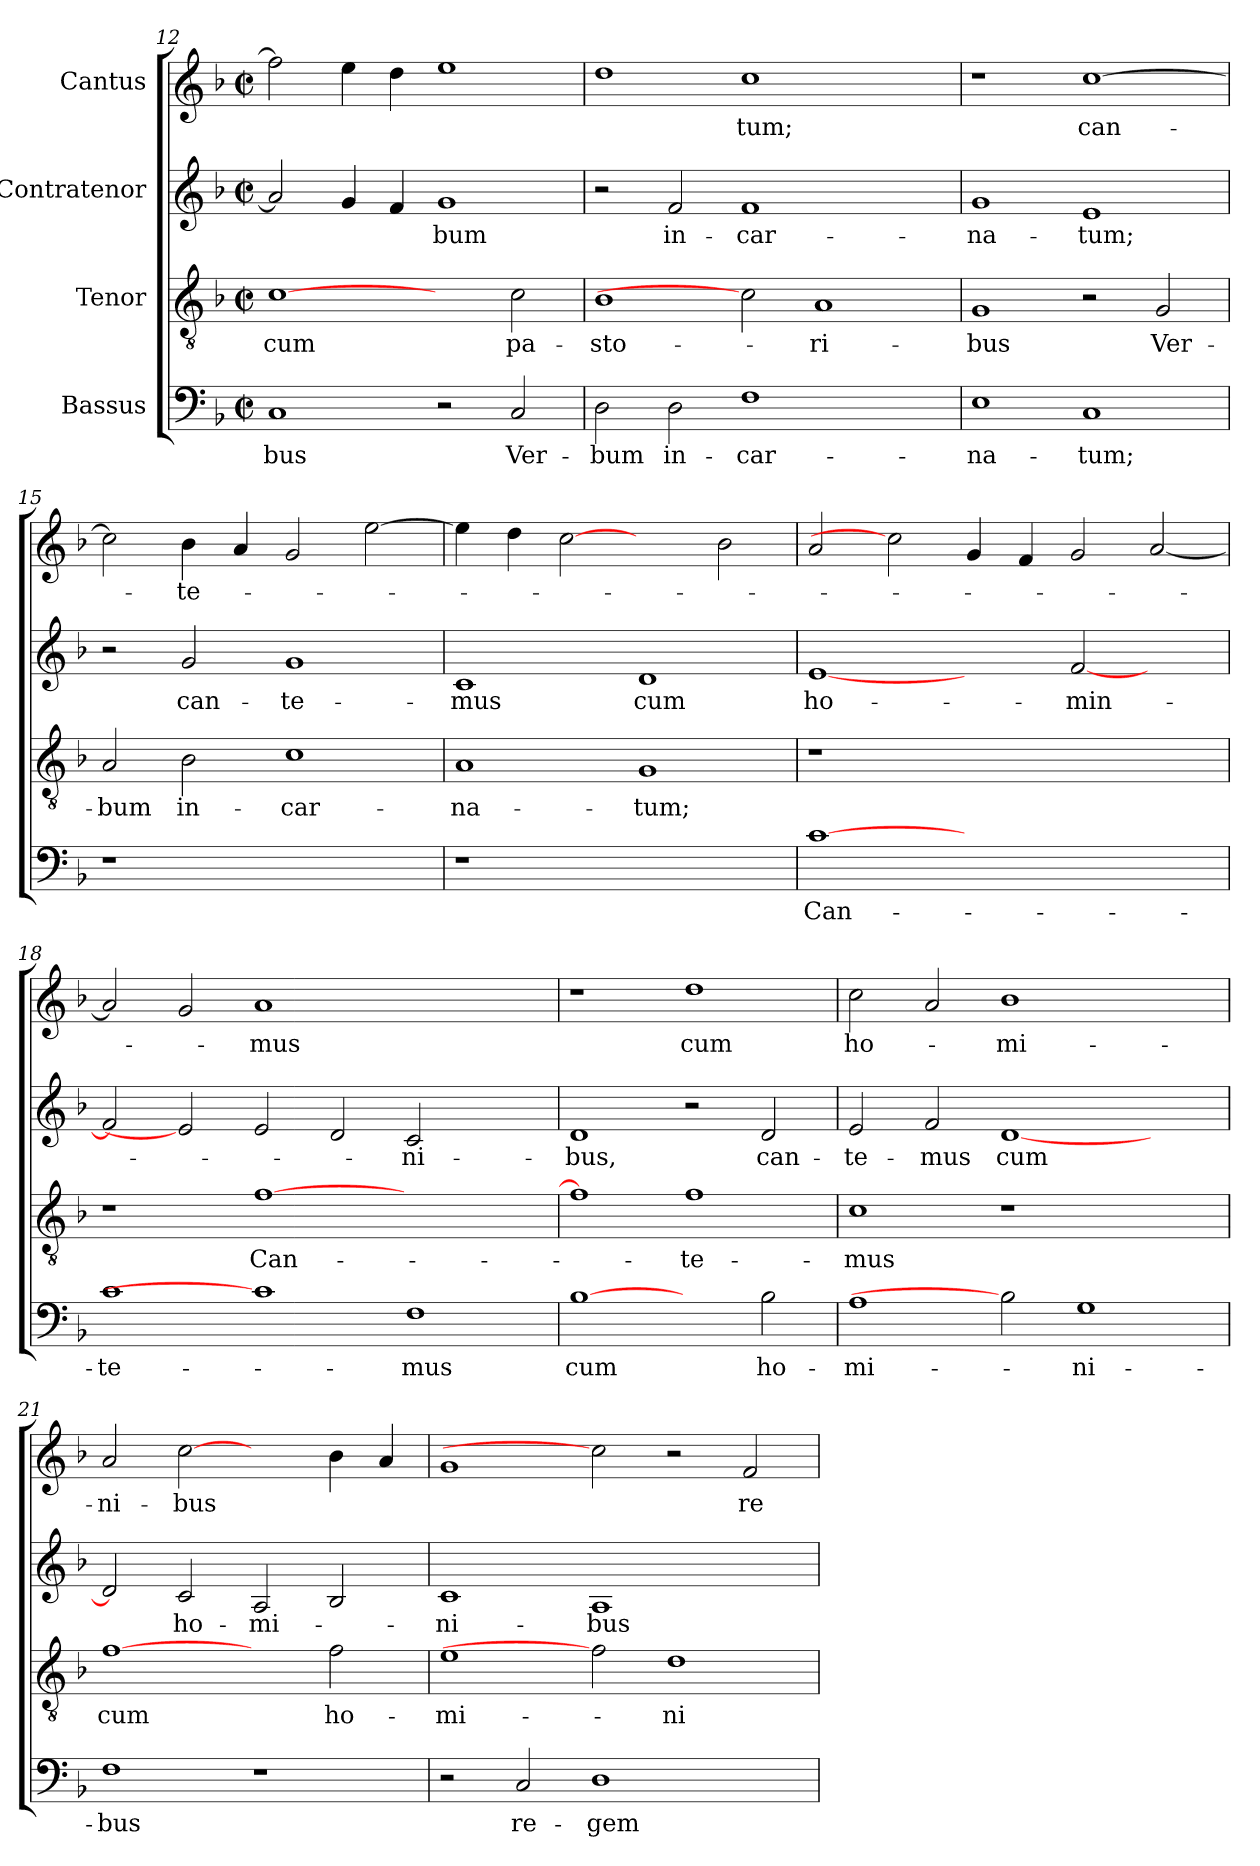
**kern	**text	**kern	**text	**kern	**text	**kern	**text
*part4	*part4	*part3	*part3	*part2	*part2	*part1	*part1
*staff4	*staff4	*staff3	*staff3	*staff2	*staff2	*staff1	*staff1
*I"Bassus	*	*I"Tenor	*	*I"Contratenor	*	*I"Cantus	*
*clefF4	*	*clefGv2	*	*clefG2	*	*clefG2	*
*k[b-]	*	*k[b-]	*	*k[b-]	*	*k[b-]	*
*F:	*	*F:	*	*F:	*	*F:	*
*M2/2	*	*M2/2	*	*M2/2	*	*M2/2	*
*met(c|)	*	*met(c|)	*	*met(c|)	*	*met(c|)	*
=12	=12	=12	=12	=12	=12	=12	=12
1C	-bus	[1c	cum	2a/]	.	2ff\]	.
.	.	.	.	4g/	.	4ee\	.
.	.	.	.	4f/	.	4dd\	.
2r	.	2ryy	.	1g	-bum	1ee	.
2C/	Ver-	2c\	pa-	.	.	.	.
=13	=13	=13	=13	=13	=13	=13	=13
2D\	-bum	1B-	-sto-	2r	.	1dd	.
2D\	in-	.	.	2f/	in-	.	.
1F	-car-	2c]	.	1f	-car-	1cc	-tum;
.	.	1A	-ri-	.	.	.	.
2ryy	.	.	.	2ryy	.	2ryy	.
=14	=14	=14	=14	=14	=14	=14	=14
1E	-na-	1G	-bus	1g	-na-	1r	.
1C	-tum;	2r	.	1e	-tum;	[1cc	can-
.	.	2G/	Ver-	.	.	.	.
=15	=15	=15	=15	=15	=15	=15	=15
1r	.	2A/	-bum	2r	.	2cc\]	.
.	.	2B-\	in-	2g/	can-	4b-\	-te-
.	.	.	.	.	.	4a/	.
1ryy	.	1c	-car-	1g	-te-	2g/	.
.	.	.	.	.	.	[2ee\	.
=16	=16	=16	=16	=16	=16	=16	=16
1r	.	1A	-na-	1c	-mus	4ee\]	.
.	.	.	.	.	.	4dd\	.
.	.	.	.	.	.	[2cc	.
1ryy	.	1G	-tum;	1d	cum	2ryy	.
.	.	.	.	.	.	2b-\	.
!!LO:PB:g=z
=17	=17	=17	=17	=17	=17	=17	=17
[1c	Can-	1r	.	[1e	ho-	2a/	.
.	.	.	.	.	.	2cc]	.
1.ryy	.	1.ryy	.	2ryy	.	4g/	.
.	.	.	.	.	.	4f/	.
.	.	.	.	[2f/	-min-	2g/	.
.	.	.	.	2ryy	.	[2a/	.
=18	=18	=18	=18	=18	=18	=18	=18
1c	-te-	1r	.	2f/]	.	2a/]	.
.	.	.	.	2e]	.	2g/	.
1c]	.	[1f	Can-	2e/	.	1a	-mus
.	.	.	.	2d/	.	.	.
1F	-mus	1ryy	.	2c/	-ni-	1ryy	.
.	.	.	.	2ryy	.	.	.
=19	=19	=19	=19	=19	=19	=19	=19
[1B-	cum	1f]	.	1d	-bus,	1r	.
2ryy	.	1f	-te-	2r	.	1dd	cum
2B-\	ho-	.	.	2d/	can-	.	.
=20	=20	=20	=20	=20	=20	=20	=20
1A	-mi-	1c	-mus	2e/	-te-	2cc\	ho-
.	.	.	.	2f/	-mus	2a/	.
2B-]	.	1r	.	[1d	cum	1b-	-mi-
1G	-ni-	.	.	.	.	.	.
.	.	2ryy	.	2ryy	.	2ryy	.
=21	=21	=21	=21	=21	=21	=21	=21
1F	-bus	[1f	cum	2d/]	.	2a/	-ni-
.	.	.	.	2c/	ho-	[2cc	-bus
1r	.	2ryy	.	2A/	-mi-	2ryy	.
.	.	2f\	ho-	2B-/	.	4b-\	.
.	.	.	.	.	.	4a/	.
=22	=22	=22	=22	=22	=22	=22	=22
2r	.	1e	-mi-	1c	-ni-	1g	.
2C/	re-	.	.	.	.	.	.
1D	-gem	2f]	.	1A	-bus	2cc]	.
.	.	1d	-ni-	.	.	2r	.
2ryy	.	.	.	2ryy	.	2f/	re-
=	=	=	=	=	=	=	=
*-	*-	*-	*-	*-	*-	*-	*-
